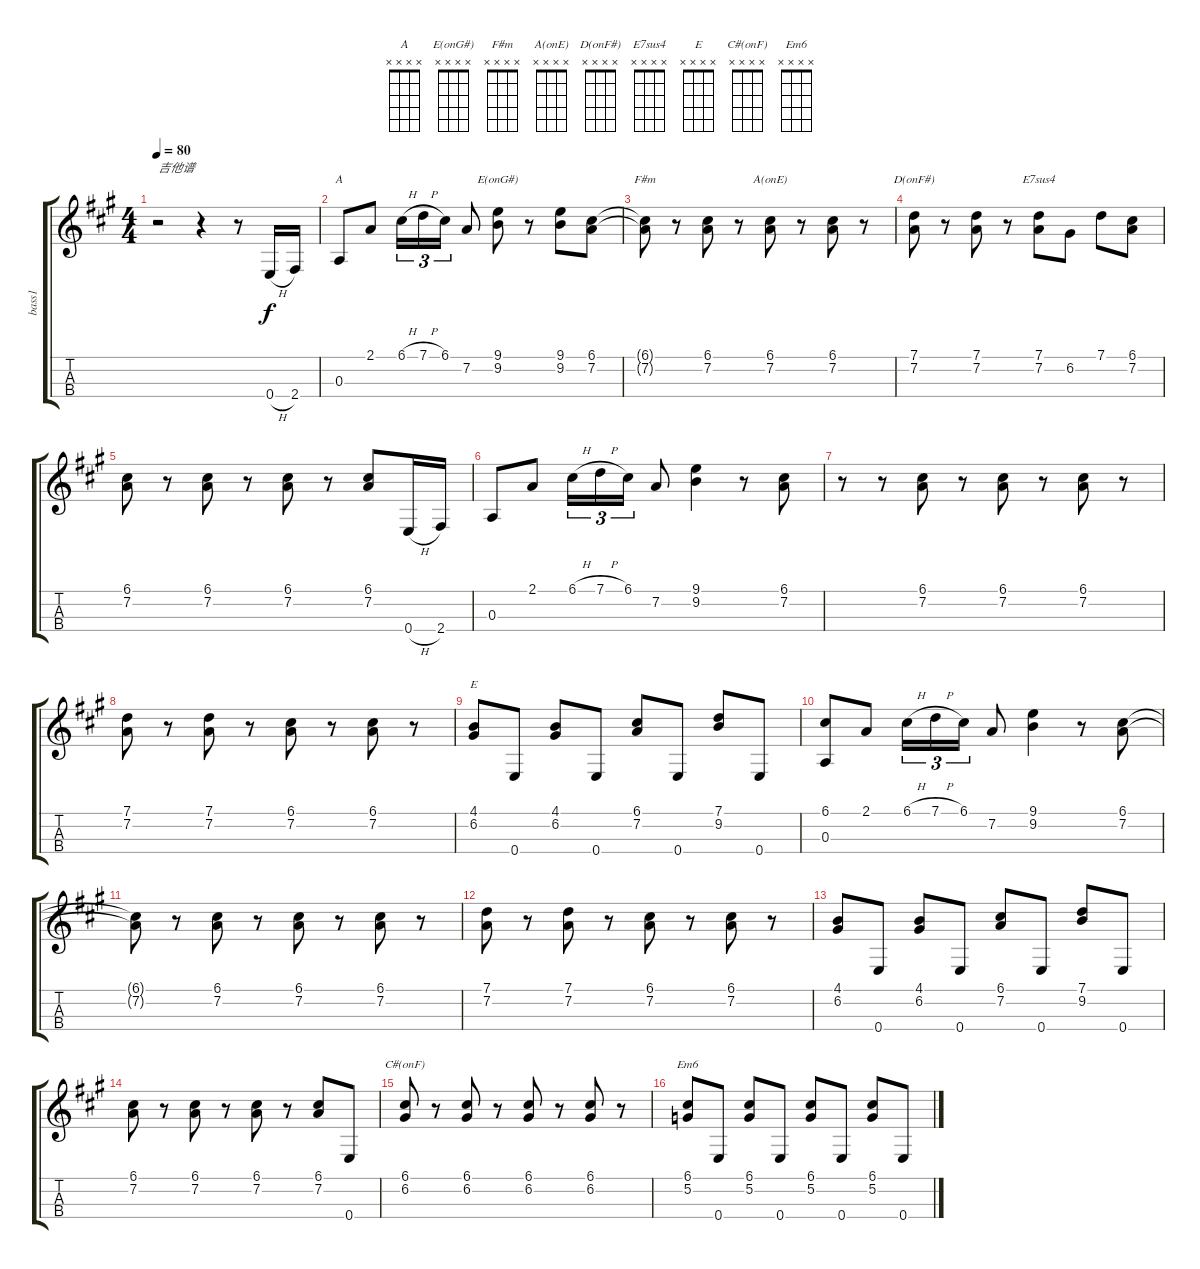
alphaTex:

\track ("bass1" "bass1") {instrument electricbassfinger}
\staff {score tabs}
\tuning (G3 D3 A2 E2) {hide}
\chord ("A" x x x x)
\chord ("E(onG#)" x x x x)
\chord ("F#m" x x x x)
\chord ("A(onE)" x x x x)
\chord ("D(onF#)" x x x x)
\chord ("E7sus4" x x x x)
\chord ("E" x x x x)
\chord ("C#(onF)" x x x x)
\chord ("Em6" x x x x)
\ts (4 4)
\tempo 80
\clef g2
\ks a
r.2{txt "吉他谱" dy f instrument electricbassfinger} r.4 r.8 0.4{h}.16 2.4.16 |
0.3.8{ch "A"} 2.1.8 6.1{h}.16{tu (3 2)} 7.1{h}.16{tu (3 2)} 6.1.16{tu (3 2)} 7.2.8 (9.1 9.2).8{ch "E(onG#)"} r.8 (9.1 9.2).8 (6.1 7.2).8 |
(6.1{t} 7.2{t}).8{ch "F#m"} r.8 (6.1 7.2).8 r.8 (6.1 7.2).8{ch "A(onE)"} r.8 (6.1 7.2).8 r.8 |
(7.1 7.2).8{ch "D(onF#)"} r.8 (7.1 7.2).8 r.8 (7.1 7.2).8{ch "E7sus4"} 6.2.8 7.1.8 (6.1 7.2).8 |
(6.1 7.2).8 r.8 (6.1 7.2).8 r.8 (6.1 7.2).8 r.8 (6.1 7.2).8 0.4{h}.16 2.4.16 |
0.3.8 2.1.8 6.1{h}.16{tu (3 2)} 7.1{h}.16{tu (3 2)} 6.1.16{tu (3 2)} 7.2.8 (9.1 9.2).4 r.8 (6.1 7.2).8 |
r.8 r.8 (6.1 7.2).8 r.8 (6.1 7.2).8 r.8 (6.1 7.2).8 r.8 |
(7.1 7.2).8 r.8 (7.1 7.2).8 r.8 (6.1 7.2).8 r.8 (6.1 7.2).8 r.8 |
(4.1 6.2).8{ch "E"} 0.4.8 (4.1 6.2).8 0.4.8 (6.1 7.2).8 0.4.8 (7.1 9.2).8 0.4.8 |
(6.1 0.3).8 2.1.8 6.1{h}.16{tu (3 2)} 7.1{h}.16{tu (3 2)} 6.1.16{tu (3 2)} 7.2.8 (9.1 9.2).4 r.8 (6.1 7.2).8 |
(6.1{t} 7.2{t}).8 r.8 (6.1 7.2).8 r.8 (6.1 7.2).8 r.8 (6.1 7.2).8 r.8 |
(7.1 7.2).8 r.8 (7.1 7.2).8 r.8 (6.1 7.2).8 r.8 (6.1 7.2).8 r.8 |
(4.1 6.2).8 0.4.8 (4.1 6.2).8 0.4.8 (6.1 7.2).8 0.4.8 (7.1 9.2).8 0.4.8 |
(6.1 7.2).8 r.8 (6.1 7.2).8 r.8 (6.1 7.2).8 r.8 (6.1 7.2).8 0.4.8 |
(6.1 6.2).8{ch "C#(onF)"} r.8 (6.1 6.2).8 r.8 (6.1 6.2).8 r.8 (6.1 6.2).8 r.8 |
(6.1 5.2).8{ch "Em6"} 0.4.8 (6.1 5.2).8 0.4.8 (6.1 5.2).8 0.4.8 (6.1 5.2).8 0.4.8
